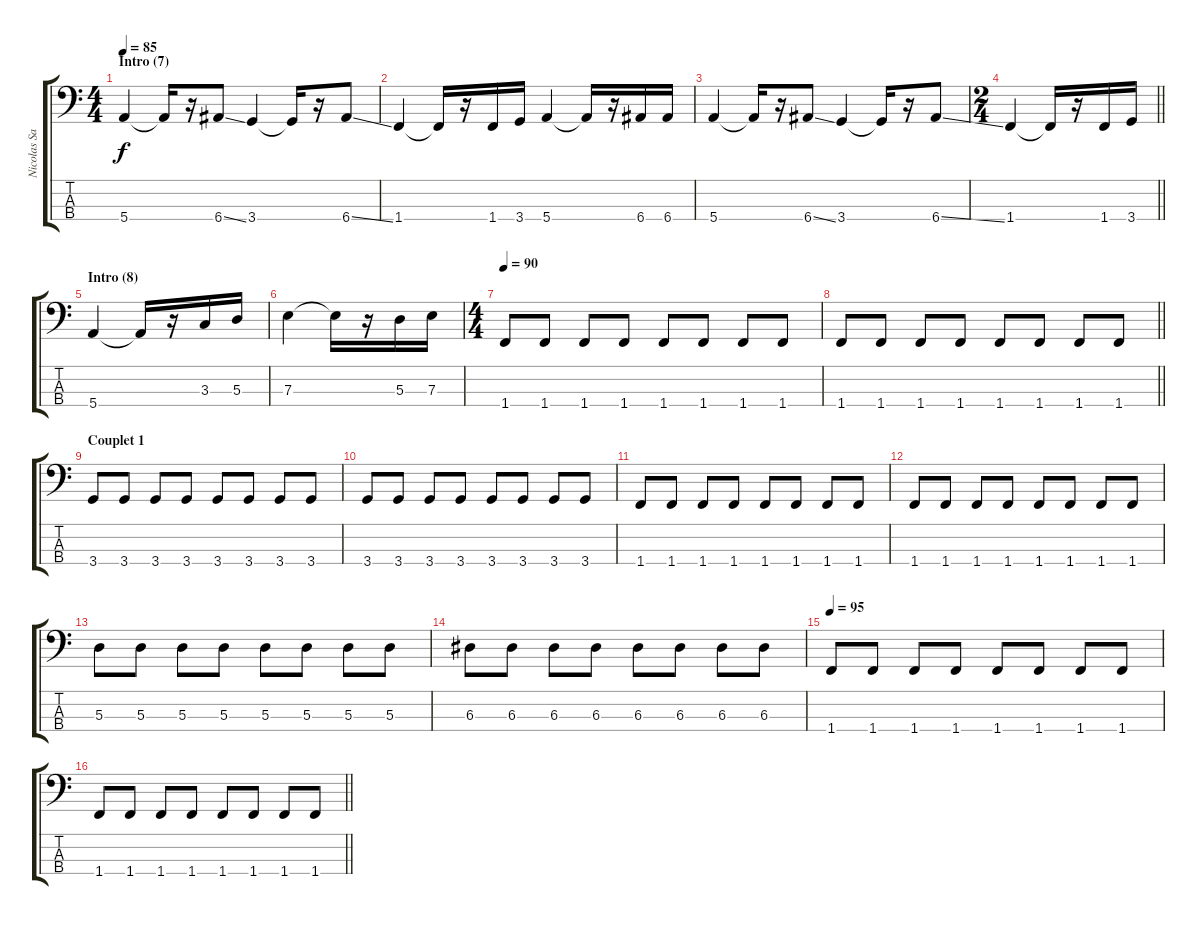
\track ("Nicolas Sages" "Nicolas Sa") {instrument electricbassfinger}
\staff {score tabs}
\tuning (G2 D2 A1 E1) {hide}
\ts (4 4)
\section ("" "Intro (7)")
\tempo 85
\clef f4
\ks c
5.4.4{dy f} 5.4{t}.16 r.16 6.4{ss}.8 3.4.4 3.4{t}.16 r.16 6.4{ss}.8 |
1.4.4 1.4{t}.16 r.16 1.4.16 3.4.16 5.4.4 5.4{t}.16 r.16 6.4.16 6.4.16 |
5.4.4 5.4{t}.16 r.16 6.4{ss}.8 3.4.4 3.4{t}.16 r.16 6.4{ss}.8 |
\ts (2 4)
\barLineRight lightlight
1.4.4 1.4{t}.16 r.16 1.4.16 3.4.16 |
\section ("" "Intro (8)")
5.4.4 5.4{t}.16 r.16 3.3.16 5.3.16 |
7.3.4 7.3{t}.16 r.16 5.3.16 7.3.16 |
\ts (4 4)
\tempo 90
1.4.8 1.4.8 1.4.8 1.4.8 1.4.8 1.4.8 1.4.8 1.4.8 |
\barLineRight lightlight
1.4.8 1.4.8 1.4.8 1.4.8 1.4.8 1.4.8 1.4.8 1.4.8 |
\section ("" "Couplet 1")
3.4.8 3.4.8 3.4.8 3.4.8 3.4.8 3.4.8 3.4.8 3.4.8 |
3.4.8 3.4.8 3.4.8 3.4.8 3.4.8 3.4.8 3.4.8 3.4.8 |
1.4.8 1.4.8 1.4.8 1.4.8 1.4.8 1.4.8 1.4.8 1.4.8 |
1.4.8 1.4.8 1.4.8 1.4.8 1.4.8 1.4.8 1.4.8 1.4.8 |
5.3.8 5.3.8 5.3.8 5.3.8 5.3.8 5.3.8 5.3.8 5.3.8 |
6.3.8 6.3.8 6.3.8 6.3.8 6.3.8 6.3.8 6.3.8 6.3.8 |
\tempo 95
1.4.8 1.4.8 1.4.8 1.4.8 1.4.8 1.4.8 1.4.8 1.4.8 |
\barLineRight lightlight
1.4.8 1.4.8 1.4.8 1.4.8 1.4.8 1.4.8 1.4.8 1.4.8
